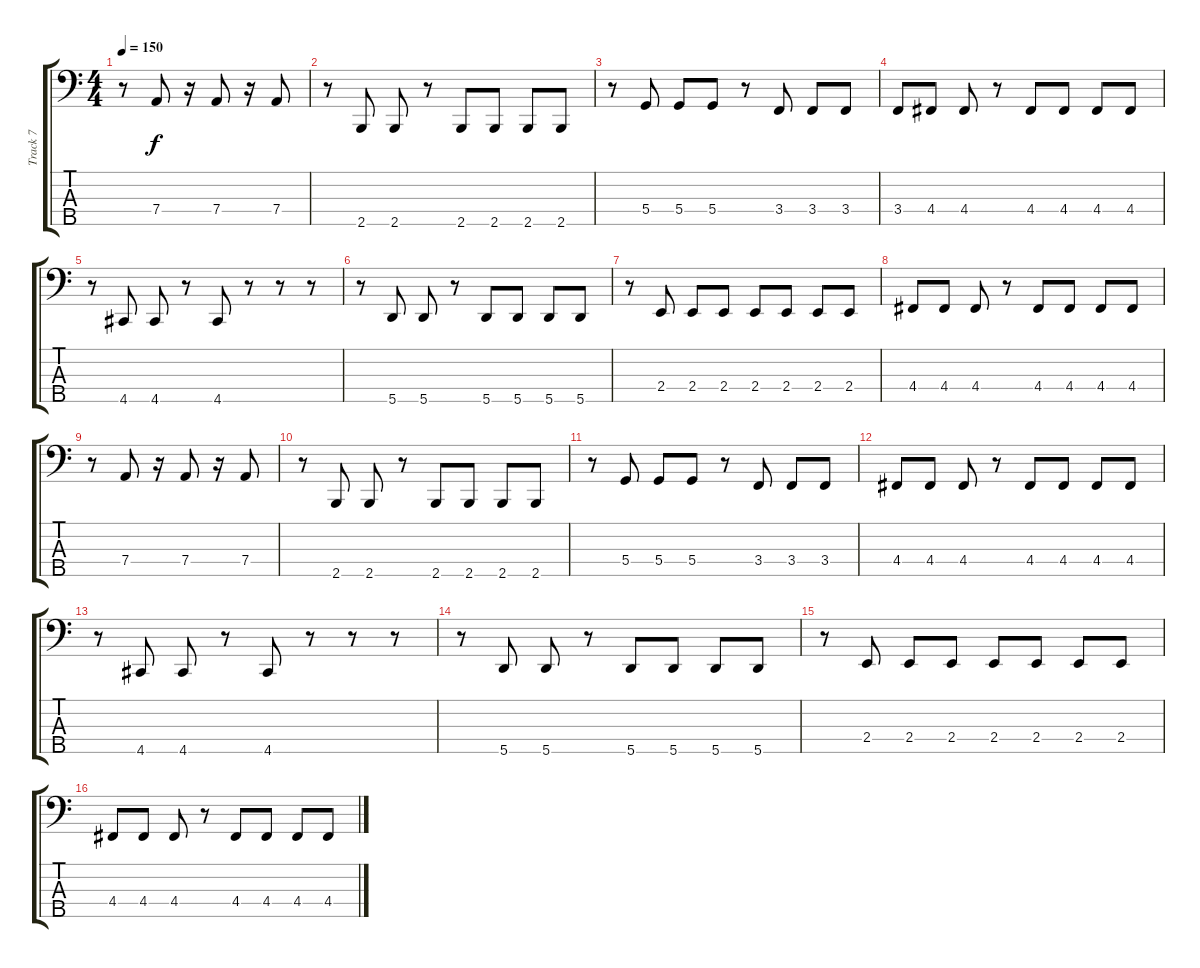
\track ("Track 7" "Track 7") {instrument electricbasspick}
\staff {score tabs}
\tuning (F2 C2 G1 D1 A0) {hide}
\ts (4 4)
\tempo 150
\clef f4
\ks c
r.8{dy f} 7.4.8 r.16 7.4.8 r.16 7.4.8 |
r.8 2.5.8 2.5.8 r.8 2.5.8 2.5.8 2.5.8 2.5.8 |
r.8 5.4.8 5.4.8 5.4.8 r.8 3.4.8 3.4.8 3.4.8 |
3.4.8 4.4.8 4.4.8 r.8 4.4.8 4.4.8 4.4.8 4.4.8 |
r.8 4.5.8 4.5.8 r.8 4.5.8 r.8 r.8 r.8 |
r.8 5.5.8 5.5.8 r.8 5.5.8 5.5.8 5.5.8 5.5.8 |
r.8 2.4.8 2.4.8 2.4.8 2.4.8 2.4.8 2.4.8 2.4.8 |
4.4.8 4.4.8 4.4.8 r.8 4.4.8 4.4.8 4.4.8 4.4.8 |
r.8 7.4.8 r.16 7.4.8 r.16 7.4.8 |
r.8 2.5.8 2.5.8 r.8 2.5.8 2.5.8 2.5.8 2.5.8 |
r.8 5.4.8 5.4.8 5.4.8 r.8 3.4.8 3.4.8 3.4.8 |
4.4.8{volume 8} 4.4.8 4.4.8 r.8 4.4.8 4.4.8 4.4.8 4.4.8 |
r.8 4.5.8 4.5.8 r.8 4.5.8 r.8 r.8 r.8 |
r.8 5.5.8 5.5.8 r.8 5.5.8 5.5.8 5.5.8 5.5.8 |
r.8 2.4.8 2.4.8 2.4.8 2.4.8 2.4.8 2.4.8 2.4.8 |
4.4.8 4.4.8{volume 0} 4.4.8 r.8 4.4.8 4.4.8 4.4.8 4.4.8
